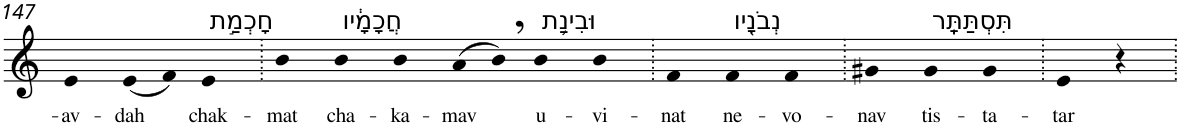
**kern	**text
*part1	*part1
*staff1	*staff1
*I"Piano	*
*I'Pno	*
!!LO:PB:g=z
*clefG2	*
*k[]	*
=147	=147
!	!LO:LY:b
4e	-av-
!	!LO:LY:b
(8e	-dah
8f)	.
!LO:TX:a:t=חָכְמַ֣ת	!
!	!LO:LY:b
4e	chak-
=148.	=148.
!	!LO:LY:b
4b	-mat
!LO:TX:a:t=חֲכָמָ֔יו	!
!	!LO:LY:b
4b	cha-
!	!LO:LY:b
4b	-ka-
!	!LO:LY:b
(8a	-mav
8b,)	.
!LO:TX:a:t=וּבִינַ֥ת	!
!	!LO:LY:b
4b	u-
!	!LO:LY:b
4b	-vi-
=149.	=149.
!	!LO:LY:b
4f	-nat
!LO:TX:a:t=נְבֹנָ֖יו	!
!	!LO:LY:b
4f	ne-
!	!LO:LY:b
4f	-vo-
=150.	=150.
!	!LO:LY:b
4g#X	-nav
!LO:TX:a:t=תִּסְתַּתָּֽר	!
!	!LO:LY:b
4g#	tis-
!	!LO:LY:b
4g#	-ta-
=151.	=151.
!	!LO:LY:b
4e	-tar
4r	.
=.	=.
*-	*-
